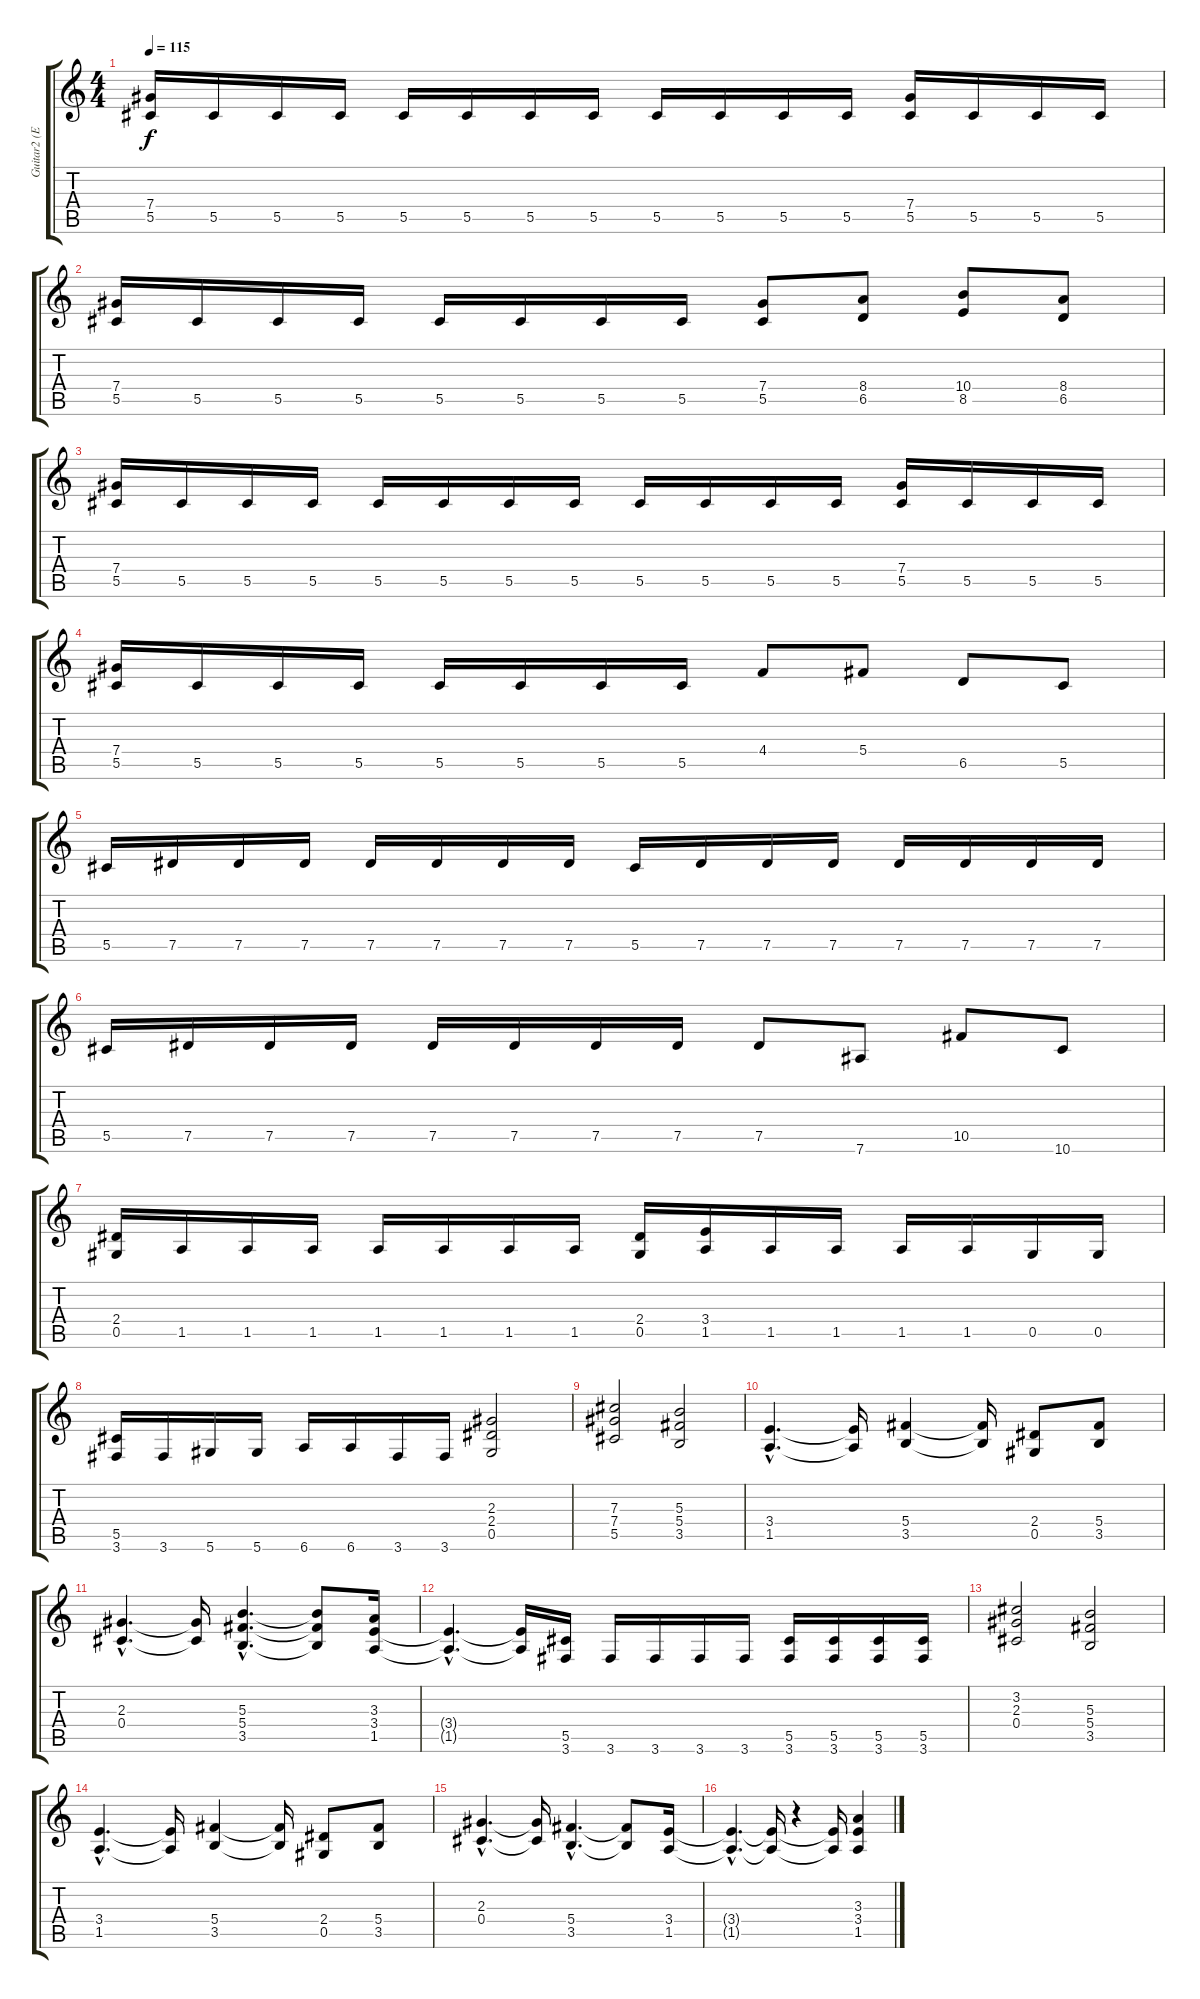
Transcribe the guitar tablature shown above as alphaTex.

\track ("Guitar2 (Eb-tuning)" "Guitar2 (E") {instrument overdrivenguitar}
\staff {score tabs}
\tuning (Eb4 Bb3 Gb3 Db3 Ab2 Eb2) {hide}
\ts (4 4)
\tempo 115
\clef g2
\ks c
(7.4 5.5).16{dy f} 5.5.16 5.5.16 5.5.16 5.5.16 5.5.16 5.5.16 5.5.16 5.5.16 5.5.16 5.5.16 5.5.16 (7.4 5.5).16 5.5.16 5.5.16 5.5.16 |
(7.4 5.5).16 5.5.16 5.5.16 5.5.16 5.5.16 5.5.16 5.5.16 5.5.16 (7.4 5.5).8 (8.4 6.5).8 (10.4 8.5).8 (8.4 6.5).8 |
(7.4 5.5).16 5.5.16 5.5.16 5.5.16 5.5.16 5.5.16 5.5.16 5.5.16 5.5.16 5.5.16 5.5.16 5.5.16 (7.4 5.5).16 5.5.16 5.5.16 5.5.16 |
(7.4 5.5).16 5.5.16 5.5.16 5.5.16 5.5.16 5.5.16 5.5.16 5.5.16 4.4.8 5.4.8 6.5.8 5.5.8 |
5.5.16 7.5.16 7.5.16 7.5.16 7.5.16 7.5.16 7.5.16 7.5.16 5.5.16 7.5.16 7.5.16 7.5.16 7.5.16 7.5.16 7.5.16 7.5.16 |
5.5.16 7.5.16 7.5.16 7.5.16 7.5.16 7.5.16 7.5.16 7.5.16 7.5.8 7.6.8 10.5.8 10.6.8 |
(2.4 0.5).16 1.5.16 1.5.16 1.5.16 1.5.16 1.5.16 1.5.16 1.5.16 (2.4 0.5).16 (3.4 1.5).16 1.5.16 1.5.16 1.5.16 1.5.16 0.5.16 0.5.16 |
(5.5 3.6).16 3.6.16 5.6.16 5.6.16 6.6.16 6.6.16 3.6.16 3.6.16 (2.3 2.4 0.5).2 |
(7.3 7.4 5.5).2 (5.3 5.4 3.5).2 |
(3.4{hac} 1.5{hac}).4{d} (3.4{t} 1.5{t}).16 (5.4 3.5).4 (5.4{t} 3.5{t}).16 (2.4 0.5).8 (5.4 3.5).8 |
(2.3{hac} 0.4{hac}).4{d} (2.3{t} 0.4{t}).16 (5.3{hac} 5.4{hac} 3.5{hac}).4{d} (5.3{t} 5.4{t} 3.5{t}).8 (3.3 3.4 1.5).16 |
(3.4{hac t} 1.5{hac t}).4{d} (3.4{t} 1.5{t}).16 (5.5 3.6).16 3.6.16 3.6.16 3.6.16 3.6.16 (5.5 3.6).16 (5.5 3.6).16 (5.5 3.6).16 (5.5 3.6).16 |
(3.2 2.3 0.4).2 (5.3 5.4 3.5).2 |
(3.4{hac} 1.5{hac}).4{d} (3.4{t} 1.5{t}).16 (5.4 3.5).4 (5.4{t} 3.5{t}).16 (2.4 0.5).8 (5.4 3.5).8 |
(2.3{hac} 0.4{hac}).4{d} (2.3{t} 0.4{t}).16 (5.4{hac} 3.5{hac}).4{d} (5.4{t} 3.5{t}).8 (3.4 1.5).16 |
(3.4{hac t} 1.5{hac t}).4{d} (3.4{t} 1.5{t}).16 r.4 (3.4{t} 1.5{t}).16 (3.3 3.4 1.5).4
